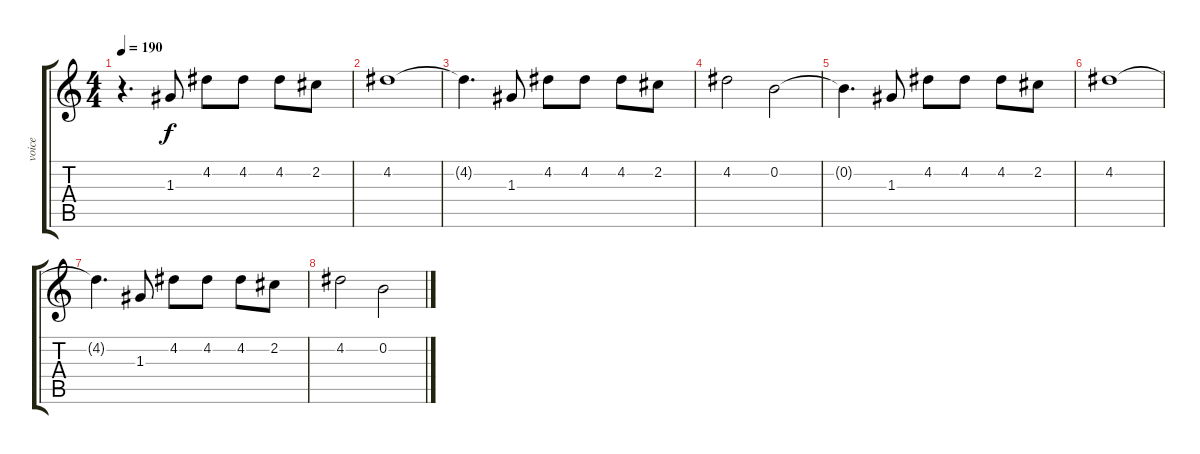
\track ("voice" "voice") {instrument distortionguitar}
\staff {score tabs}
\tuning (E4 B3 G3 D3 A2 E2) {hide}
\ts (4 4)
\tempo 190
\clef g2
\ks c
r.4{d dy f} 1.3.8 4.2.8 4.2.8 4.2.8 2.2.8 |
4.2.1 |
4.2{t}.4{d} 1.3.8 4.2.8 4.2.8 4.2.8 2.2.8 |
4.2.2 0.2.2 |
0.2{t}.4{d} 1.3.8 4.2.8 4.2.8 4.2.8 2.2.8 |
4.2.1 |
4.2{t}.4{d} 1.3.8 4.2.8 4.2.8 4.2.8 2.2.8 |
4.2.2 0.2.2
